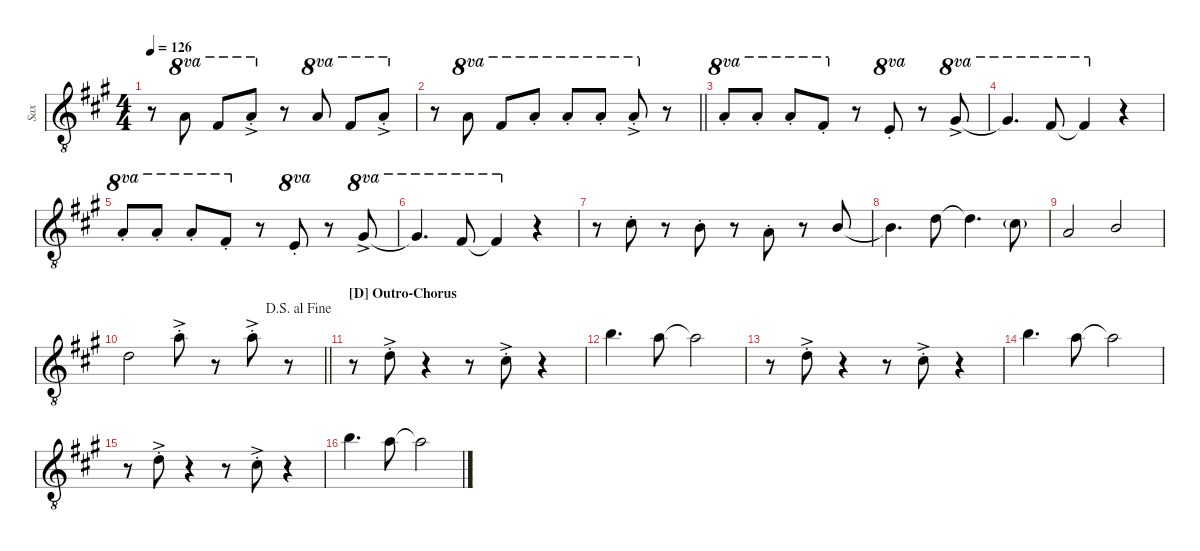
\hideDynamics
\bracketExtendMode groupsimilarinstruments
\otherSystemsTrackNameOrientation horizontal
\track ("Sax" "Sax") {defaultSystemsLayout 8 instrument tenorsax}
\staff {score}
\tuning (E4 B3 G3 D3 A2 E2)
\ts (4 4)
\tempo 126
\clef g2
\ottava 8vb
\ks a
r.8{dy mf beam Down} 5.1{acc forcenatural}.8{ot 8va beam Up} 2.1{acc #}.8{ot 8va beam Up} 5.1{ac st acc forcenatural}.8{ot 8va beam Up} r.8{beam Up} 5.1{acc forcenatural}.8{ot 8va beam Up} 2.1{acc #}.8{ot 8va beam Up} 5.1{ac st acc forcenatural}.8{ot 8va beam Up} |
\barLineRight lightlight
r.8{beam Down} 5.1{acc forcenatural}.8{ot 8va beam Up} 2.1{acc #}.8{ot 8va beam Up} 5.1{st acc forcenatural}.8{ot 8va beam Up} 5.1{st acc forcenatural}.8{ot 8va beam Up} 5.1{st acc forcenatural}.8{ot 8va beam Up} 5.1{ac st acc forcenatural}.8{ot 8va beam Up} r.8{beam Up} |
5.1{st acc forcenatural}.8{ot 8va dy mp beam Up} 5.1{st acc forcenatural}.8{ot 8va beam Up} 5.1{st acc forcenatural}.8{ot 8va beam Up} 2.1{st acc #}.8{ot 8va beam Up} r.8{beam Up} 0.1{st acc forcenatural}.8{ot 8va beam Up} r.8{beam Up} 4.1{ac acc #}.8{ot 8va beam Up} |
4.1{t acc #}.4{d ot 8va beam Up} 2.1{acc #}.8{ot 8va beam Up} 2.1{t acc #}.4{ot 8va beam Up} r.4{beam Up} |
5.1{st acc forcenatural}.8{ot 8va beam Up} 5.1{st acc forcenatural}.8{ot 8va beam Up} 5.1{st acc forcenatural}.8{ot 8va beam Up} 2.1{st acc #}.8{ot 8va beam Up} r.8{beam Up} 0.1{st acc forcenatural}.8{ot 8va beam Up} r.8{beam Up} 4.1{ac acc #}.8{ot 8va beam Up} |
4.1{t acc #}.4{d ot 8va beam Up} 2.1{acc #}.8{ot 8va beam Up} 2.1{t acc #}.4{ot 8va beam Up} r.4{beam Up} |
r.8{beam Down} 2.2{st acc #}.8{beam Down} r.8{beam Down} 0.2{st acc forcenatural}.8{beam Down} r.8{beam Down} 2.3{st acc forcenatural}.8{beam Up} r.8{beam Up} 0.2{acc forcenatural}.8{beam Up} |
0.2{t acc forcenatural}.4{d beam Down} 3.2{acc forcenatural}.8{beam Down} 3.2{t acc forcenatural}.4{d beam Down} 2.2{g acc #}.8{beam Down} |
2.3{acc forcenatural}.2{beam Up} 0.2{acc forcenatural}.2{beam Up} |
\jump dalsegnoalfine
\barLineRight lightlight
3.2{acc forcenatural}.2{beam Down} 5.1{ac st acc forcenatural}.8{beam Down} r.8{beam Down} 5.1{ac st acc forcenatural}.8{beam Down} r.8{beam Down} |
\section ("D" "Outro-Chorus")
r.8{beam Down} 3.2{ac st acc forcenatural}.8{beam Down} r.4{beam Down} r.8{beam Down} 2.2{ac st acc #}.8{beam Down} r.4{beam Down} |
7.1{acc forcenatural}.4{d beam Down} 5.1{acc forcenatural}.8{beam Down} 5.1{t acc forcenatural}.2{beam Down} |
r.8{beam Down} 3.2{ac st acc forcenatural}.8{beam Down} r.4{beam Down} r.8{beam Down} 2.2{ac st acc #}.8{beam Down} r.4{beam Down} |
7.1{acc forcenatural}.4{d beam Down} 5.1{acc forcenatural}.8{beam Down} 5.1{t acc forcenatural}.2{beam Down} |
r.8{beam Down} 3.2{ac st acc forcenatural}.8{beam Down} r.4{beam Down} r.8{beam Down} 2.2{ac st acc #}.8{beam Down} r.4{beam Down} |
7.1{acc forcenatural}.4{d beam Down} 5.1{acc forcenatural}.8{beam Down} 5.1{t acc forcenatural}.2{beam Down}
